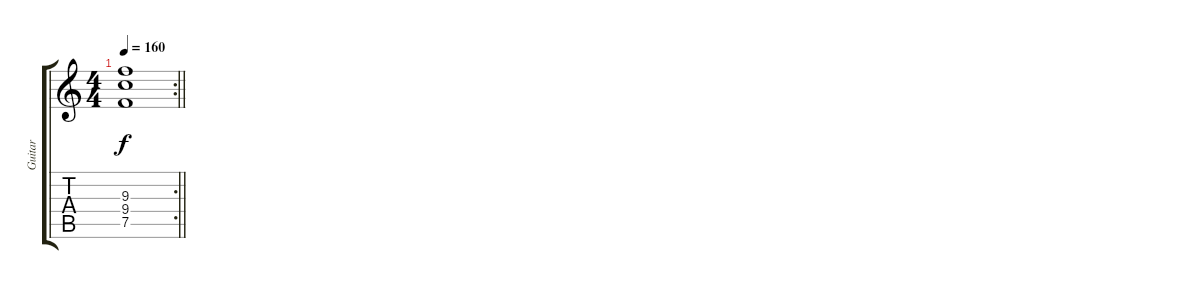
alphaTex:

\track ("Guitar" "Guitar") {instrument overdrivenguitar}
\staff {score tabs}
\tuning (F4 C4 Ab3 Eb3 Bb2 F2) {hide}
\rc 2
\ts (4 4)
\tempo 160
\clef g2
\barLineRight lightlight
\ks c
(9.3{t} 9.4{t} 7.5{t}).1{dy f volume 0}
